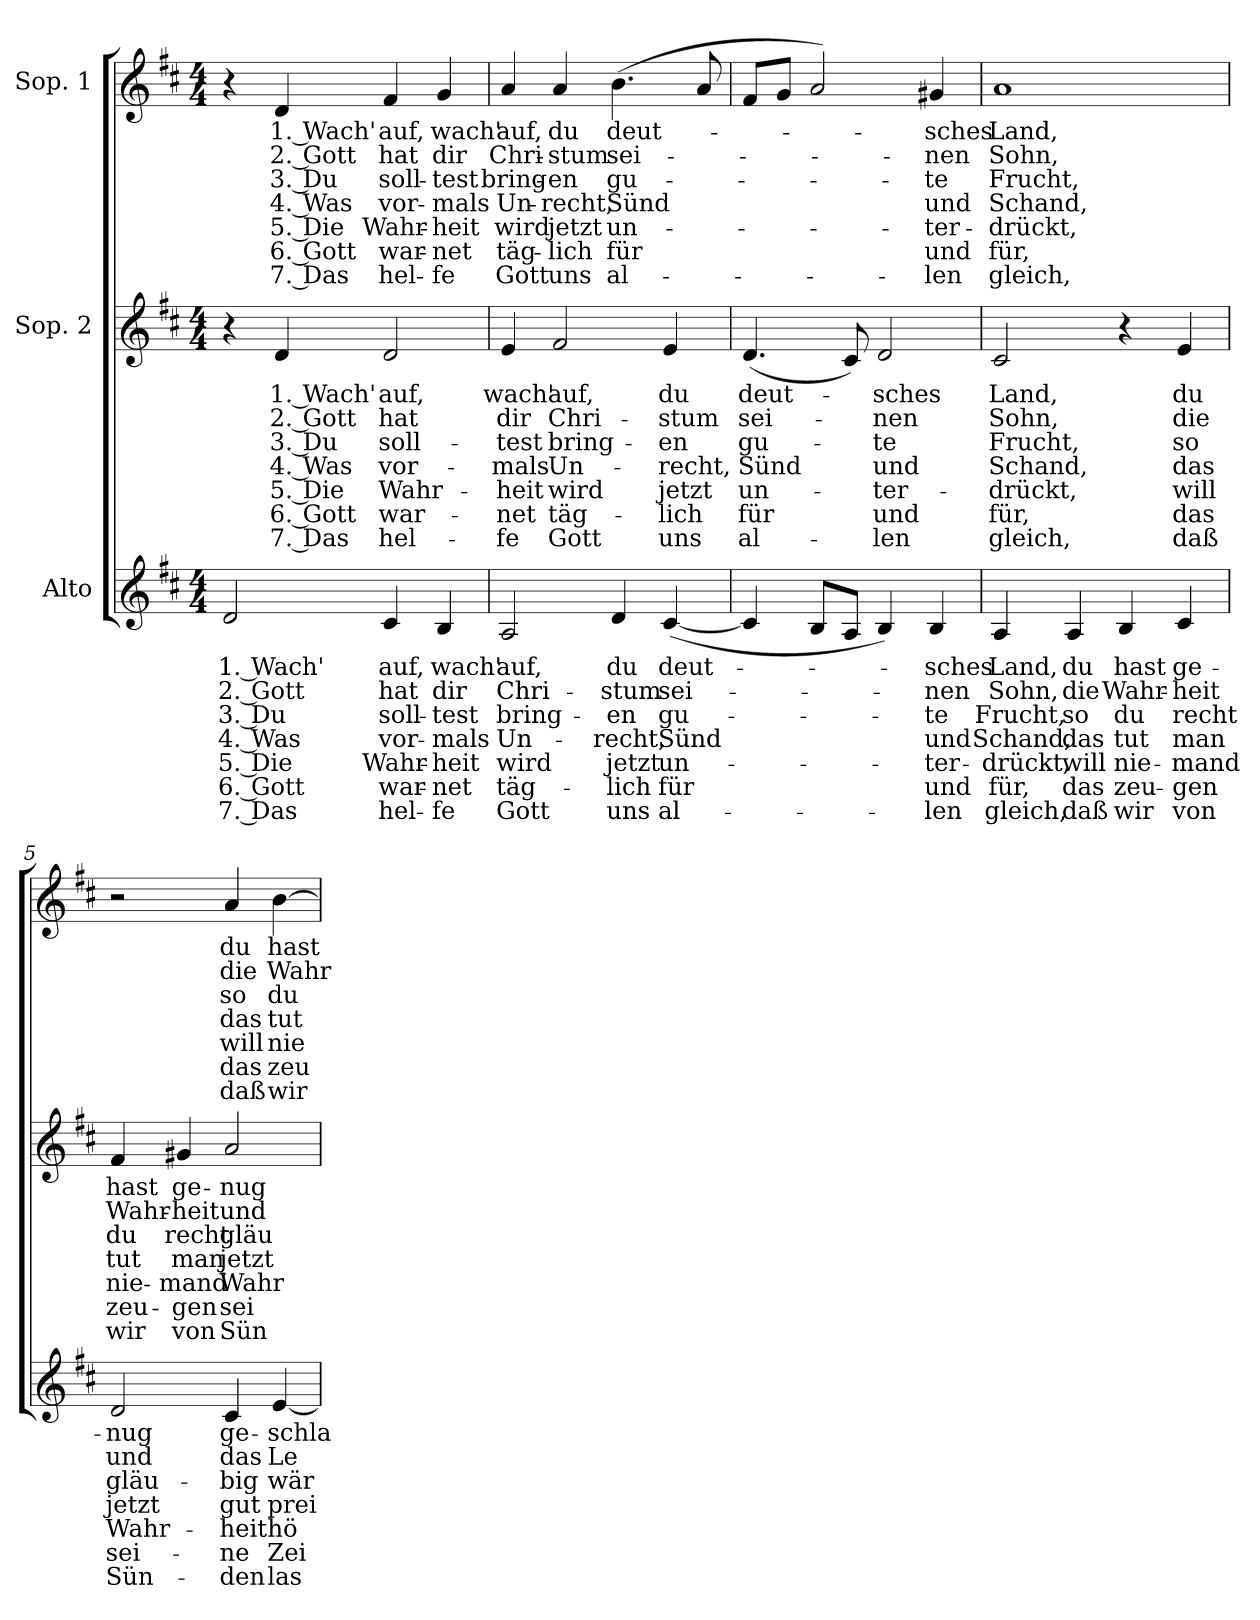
**kern	**text	**text	**text	**text	**text	**text	**text	**kern	**text	**text	**text	**text	**text	**text	**text	**kern	**text	**text	**text	**text	**text	**text	**text
*part3	*part3	*part3	*part3	*part3	*part3	*part3	*part3	*part2	*part2	*part2	*part2	*part2	*part2	*part2	*part2	*part1	*part1	*part1	*part1	*part1	*part1	*part1	*part1
*staff3	*staff3	*staff3	*staff3	*staff3	*staff3	*staff3	*staff3	*staff2	*staff2	*staff2	*staff2	*staff2	*staff2	*staff2	*staff2	*staff1	*staff1	*staff1	*staff1	*staff1	*staff1	*staff1	*staff1
*I"Alto	*	*	*	*	*	*	*	*I"Sop. 2	*	*	*	*	*	*	*	*I"Sop. 1	*	*	*	*	*	*	*
*clefG2	*	*	*	*	*	*	*	*clefG2	*	*	*	*	*	*	*	*clefG2	*	*	*	*	*	*	*
*k[f#c#]	*	*	*	*	*	*	*	*k[f#c#]	*	*	*	*	*	*	*	*k[f#c#]	*	*	*	*	*	*	*
*D:	*	*	*	*	*	*	*	*D:	*	*	*	*	*	*	*	*D:	*	*	*	*	*	*	*
*M4/4	*	*	*	*	*	*	*	*M4/4	*	*	*	*	*	*	*	*M4/4	*	*	*	*	*	*	*
=1	=1	=1	=1	=1	=1	=1	=1	=1	=1	=1	=1	=1	=1	=1	=1	=1	=1	=1	=1	=1	=1	=1	=1
!	!LO:LY:b	!LO:LY:b	!LO:LY:b	!LO:LY:b	!LO:LY:b	!LO:LY:b	!LO:LY:b	!	!	!	!	!	!	!	!	!	!	!	!	!	!	!	!
2d/	1. Wach'	2. Gott	3. Du	4. Was	5. Die	6. Gott	7. Das	4r	.	.	.	.	.	.	.	4r	.	.	.	.	.	.	.
!	!	!	!	!	!	!	!	!	!LO:LY:b	!LO:LY:b	!LO:LY:b	!LO:LY:b	!LO:LY:b	!LO:LY:b	!LO:LY:b	!	!	!	!	!	!	!	!
!	!	!	!	!	!	!	!	!	!	!	!	!	!	!	!	!	!LO:LY:b	!LO:LY:b	!LO:LY:b	!LO:LY:b	!LO:LY:b	!LO:LY:b	!LO:LY:b
.	.	.	.	.	.	.	.	4d/	1. Wach'	2. Gott	3. Du	4. Was	5. Die	6. Gott	7. Das	4d/	1. Wach'	2. Gott	3. Du	4. Was	5. Die	6. Gott	7. Das
!	!LO:LY:b	!LO:LY:b	!LO:LY:b	!LO:LY:b	!LO:LY:b	!LO:LY:b	!LO:LY:b	!	!	!	!	!	!	!	!	!	!	!	!	!	!	!	!
!	!	!	!	!	!	!	!	!	!LO:LY:b	!LO:LY:b	!LO:LY:b	!LO:LY:b	!LO:LY:b	!LO:LY:b	!LO:LY:b	!	!	!	!	!	!	!	!
!	!	!	!	!	!	!	!	!	!	!	!	!	!	!	!	!	!LO:LY:b	!LO:LY:b	!LO:LY:b	!LO:LY:b	!LO:LY:b	!LO:LY:b	!LO:LY:b
4c#/	auf,	hat	soll-	vor-	Wahr-	war-	hel-	2d/	auf,	hat	soll-	vor-	Wahr-	war-	hel-	4f#/	auf,	hat	soll-	vor-	Wahr-	war-	hel-
!	!LO:LY:b	!LO:LY:b	!LO:LY:b	!LO:LY:b	!LO:LY:b	!LO:LY:b	!LO:LY:b	!	!	!	!	!	!	!	!	!	!	!	!	!	!	!	!
!	!	!	!	!	!	!	!	!	!	!	!	!	!	!	!	!	!LO:LY:b	!LO:LY:b	!LO:LY:b	!LO:LY:b	!LO:LY:b	!LO:LY:b	!LO:LY:b
4B/	wach'	dir	-test	-mals	-heit	-net	-fe	.	.	.	.	.	.	.	.	4g/	wach'	dir	-test	-mals	-heit	-net	-fe
=2	=2	=2	=2	=2	=2	=2	=2	=2	=2	=2	=2	=2	=2	=2	=2	=2	=2	=2	=2	=2	=2	=2	=2
!	!LO:LY:b	!LO:LY:b	!LO:LY:b	!LO:LY:b	!LO:LY:b	!LO:LY:b	!LO:LY:b	!	!	!	!	!	!	!	!	!	!	!	!	!	!	!	!
!	!	!	!	!	!	!	!	!	!LO:LY:b	!LO:LY:b	!LO:LY:b	!LO:LY:b	!LO:LY:b	!LO:LY:b	!LO:LY:b	!	!	!	!	!	!	!	!
!	!	!	!	!	!	!	!	!	!	!	!	!	!	!	!	!	!LO:LY:b	!LO:LY:b	!LO:LY:b	!LO:LY:b	!LO:LY:b	!LO:LY:b	!LO:LY:b
2A/	auf,	Chri-	bring-	Un-	wird	täg-	Gott	4e/	wach'	dir	-test	-mals	-heit	-net	-fe	4a/	auf,	Chri-	bring-	Un-	wird	täg-	Gott
!	!	!	!	!	!	!	!	!	!LO:LY:b	!LO:LY:b	!LO:LY:b	!LO:LY:b	!LO:LY:b	!LO:LY:b	!LO:LY:b	!	!	!	!	!	!	!	!
!	!	!	!	!	!	!	!	!	!	!	!	!	!	!	!	!	!LO:LY:b	!LO:LY:b	!LO:LY:b	!LO:LY:b	!LO:LY:b	!LO:LY:b	!LO:LY:b
.	.	.	.	.	.	.	.	2f#/	auf,	Chri-	bring-	Un-	wird	täg-	Gott	4a/	du	-stum	-en	-recht,	jetzt	-lich	uns
!	!LO:LY:b	!LO:LY:b	!LO:LY:b	!LO:LY:b	!LO:LY:b	!LO:LY:b	!LO:LY:b	!	!	!	!	!	!	!	!	!	!	!	!	!	!	!	!
!	!	!	!	!	!	!	!	!	!	!	!	!	!	!	!	!	!LO:LY:b	!LO:LY:b	!LO:LY:b	!LO:LY:b	!LO:LY:b	!LO:LY:b	!LO:LY:b
4d/	du	-stum	-en	-recht,	jetzt	-lich	uns	.	.	.	.	.	.	.	.	(>4.b\	deut-	sei-	gu-	Sünd	un-	für	al-
!	!LO:LY:b	!LO:LY:b	!LO:LY:b	!LO:LY:b	!LO:LY:b	!LO:LY:b	!LO:LY:b	!	!	!	!	!	!	!	!	!	!	!	!	!	!	!	!
!	!	!	!	!	!	!	!	!	!LO:LY:b	!LO:LY:b	!LO:LY:b	!LO:LY:b	!LO:LY:b	!LO:LY:b	!LO:LY:b	!	!	!	!	!	!	!	!
(<[4c#/	deut-	sei-	gu-	Sünd	un-	für	al-	4e/	du	-stum	-en	-recht,	jetzt	-lich	uns	.	.	.	.	.	.	.	.
.	.	.	.	.	.	.	.	.	.	.	.	.	.	.	.	8a/	.	.	.	.	.	.	.
=3	=3	=3	=3	=3	=3	=3	=3	=3	=3	=3	=3	=3	=3	=3	=3	=3	=3	=3	=3	=3	=3	=3	=3
!	!	!	!	!	!	!	!	!	!LO:LY:b	!LO:LY:b	!LO:LY:b	!LO:LY:b	!LO:LY:b	!LO:LY:b	!LO:LY:b	!	!	!	!	!	!	!	!
4c#/]	.	.	.	.	.	.	.	(<4.d/	deut-	sei-	gu-	Sünd	un-	für	al-	8f#/L	.	.	.	.	.	.	.
.	.	.	.	.	.	.	.	.	.	.	.	.	.	.	.	8g/J	.	.	.	.	.	.	.
8B/L	.	.	.	.	.	.	.	.	.	.	.	.	.	.	.	2a/)	.	.	.	.	.	.	.
8A/J	.	.	.	.	.	.	.	8c#/)	.	.	.	.	.	.	.	.	.	.	.	.	.	.	.
!	!	!	!	!	!	!	!	!	!LO:LY:b	!LO:LY:b	!LO:LY:b	!LO:LY:b	!LO:LY:b	!LO:LY:b	!LO:LY:b	!	!	!	!	!	!	!	!
4B/)	.	.	.	.	.	.	.	2d/	-sches	-nen	-te	und	-ter-	und	-len	.	.	.	.	.	.	.	.
!	!LO:LY:b	!LO:LY:b	!LO:LY:b	!LO:LY:b	!LO:LY:b	!LO:LY:b	!LO:LY:b	!	!	!	!	!	!	!	!	!	!	!	!	!	!	!	!
!	!	!	!	!	!	!	!	!	!	!	!	!	!	!	!	!	!LO:LY:b	!LO:LY:b	!LO:LY:b	!LO:LY:b	!LO:LY:b	!LO:LY:b	!LO:LY:b
4B/	-sches	-nen	-te	und	-ter-	und	-len	.	.	.	.	.	.	.	.	4g#X/	-sches	-nen	-te	und	-ter-	und	-len
!!LO:PB:g=z
=4	=4	=4	=4	=4	=4	=4	=4	=4	=4	=4	=4	=4	=4	=4	=4	=4	=4	=4	=4	=4	=4	=4	=4
!	!LO:LY:b	!LO:LY:b	!LO:LY:b	!LO:LY:b	!LO:LY:b	!LO:LY:b	!LO:LY:b	!	!	!	!	!	!	!	!	!	!	!	!	!	!	!	!
!	!	!	!	!	!	!	!	!	!LO:LY:b	!LO:LY:b	!LO:LY:b	!LO:LY:b	!LO:LY:b	!LO:LY:b	!LO:LY:b	!	!	!	!	!	!	!	!
!	!	!	!	!	!	!	!	!	!	!	!	!	!	!	!	!	!LO:LY:b	!LO:LY:b	!LO:LY:b	!LO:LY:b	!LO:LY:b	!LO:LY:b	!LO:LY:b
4A/	Land,	Sohn,	Frucht,	Schand,	-drückt,	für,	gleich,	2c#/	Land,	Sohn,	Frucht,	Schand,	-drückt,	für,	gleich,	1a	Land,	Sohn,	Frucht,	Schand,	-drückt,	für,	gleich,
!	!LO:LY:b	!LO:LY:b	!LO:LY:b	!LO:LY:b	!LO:LY:b	!LO:LY:b	!LO:LY:b	!	!	!	!	!	!	!	!	!	!	!	!	!	!	!	!
4A/	du	die	so	das	will	das	daß	.	.	.	.	.	.	.	.	.	.	.	.	.	.	.	.
!	!LO:LY:b	!LO:LY:b	!LO:LY:b	!LO:LY:b	!LO:LY:b	!LO:LY:b	!LO:LY:b	!	!	!	!	!	!	!	!	!	!	!	!	!	!	!	!
4B/	hast	Wahr-	du	tut	nie-	zeu-	wir	4r	.	.	.	.	.	.	.	.	.	.	.	.	.	.	.
!	!LO:LY:b	!LO:LY:b	!LO:LY:b	!LO:LY:b	!LO:LY:b	!LO:LY:b	!LO:LY:b	!	!	!	!	!	!	!	!	!	!	!	!	!	!	!	!
!	!	!	!	!	!	!	!	!	!LO:LY:b	!LO:LY:b	!LO:LY:b	!LO:LY:b	!LO:LY:b	!LO:LY:b	!LO:LY:b	!	!	!	!	!	!	!	!
4c#/	ge-	-heit	recht	man	-mand	-gen	von	4e/	du	die	so	das	will	das	daß	.	.	.	.	.	.	.	.
=5	=5	=5	=5	=5	=5	=5	=5	=5	=5	=5	=5	=5	=5	=5	=5	=5	=5	=5	=5	=5	=5	=5	=5
!	!LO:LY:b	!LO:LY:b	!LO:LY:b	!LO:LY:b	!LO:LY:b	!LO:LY:b	!LO:LY:b	!	!	!	!	!	!	!	!	!	!	!	!	!	!	!	!
!	!	!	!	!	!	!	!	!	!LO:LY:b	!LO:LY:b	!LO:LY:b	!LO:LY:b	!LO:LY:b	!LO:LY:b	!LO:LY:b	!	!	!	!	!	!	!	!
2d/	-nug	und	gläu-	jetzt	Wahr-	sei-	Sün-	4f#/	hast	Wahr-	du	tut	nie-	zeu-	wir	2r	.	.	.	.	.	.	.
!	!	!	!	!	!	!	!	!	!LO:LY:b	!LO:LY:b	!LO:LY:b	!LO:LY:b	!LO:LY:b	!LO:LY:b	!LO:LY:b	!	!	!	!	!	!	!	!
.	.	.	.	.	.	.	.	4g#X/	ge-	-heit	recht	man	-mand	-gen	von	.	.	.	.	.	.	.	.
!	!LO:LY:b	!LO:LY:b	!LO:LY:b	!LO:LY:b	!LO:LY:b	!LO:LY:b	!LO:LY:b	!	!	!	!	!	!	!	!	!	!	!	!	!	!	!	!
!	!	!	!	!	!	!	!	!	!LO:LY:b	!LO:LY:b	!LO:LY:b	!LO:LY:b	!LO:LY:b	!LO:LY:b	!LO:LY:b	!	!	!	!	!	!	!	!
!	!	!	!	!	!	!	!	!	!	!	!	!	!	!	!	!	!LO:LY:b	!LO:LY:b	!LO:LY:b	!LO:LY:b	!LO:LY:b	!LO:LY:b	!LO:LY:b
4c#/	ge-	das	-big	gut	-heit	-ne	-den	2a/	-nug	und	gläu-	jetzt	Wahr-	sei-	Sün-	4a/	du	die	so	das	will	das	daß
!	!LO:LY:b	!LO:LY:b	!LO:LY:b	!LO:LY:b	!LO:LY:b	!LO:LY:b	!LO:LY:b	!	!	!	!	!	!	!	!	!	!	!	!	!	!	!	!
!	!	!	!	!	!	!	!	!	!	!	!	!	!	!	!	!	!LO:LY:b	!LO:LY:b	!LO:LY:b	!LO:LY:b	!LO:LY:b	!LO:LY:b	!LO:LY:b
[4e/	-schla-	Le-	wär-	prei-	hö-	Zei-	las-	.	.	.	.	.	.	.	.	[4b\	hast	Wahr-	du	tut	nie-	zeu-	wir
=	=	=	=	=	=	=	=	=	=	=	=	=	=	=	=	=	=	=	=	=	=	=	=
*-	*-	*-	*-	*-	*-	*-	*-	*-	*-	*-	*-	*-	*-	*-	*-	*-	*-	*-	*-	*-	*-	*-	*-
